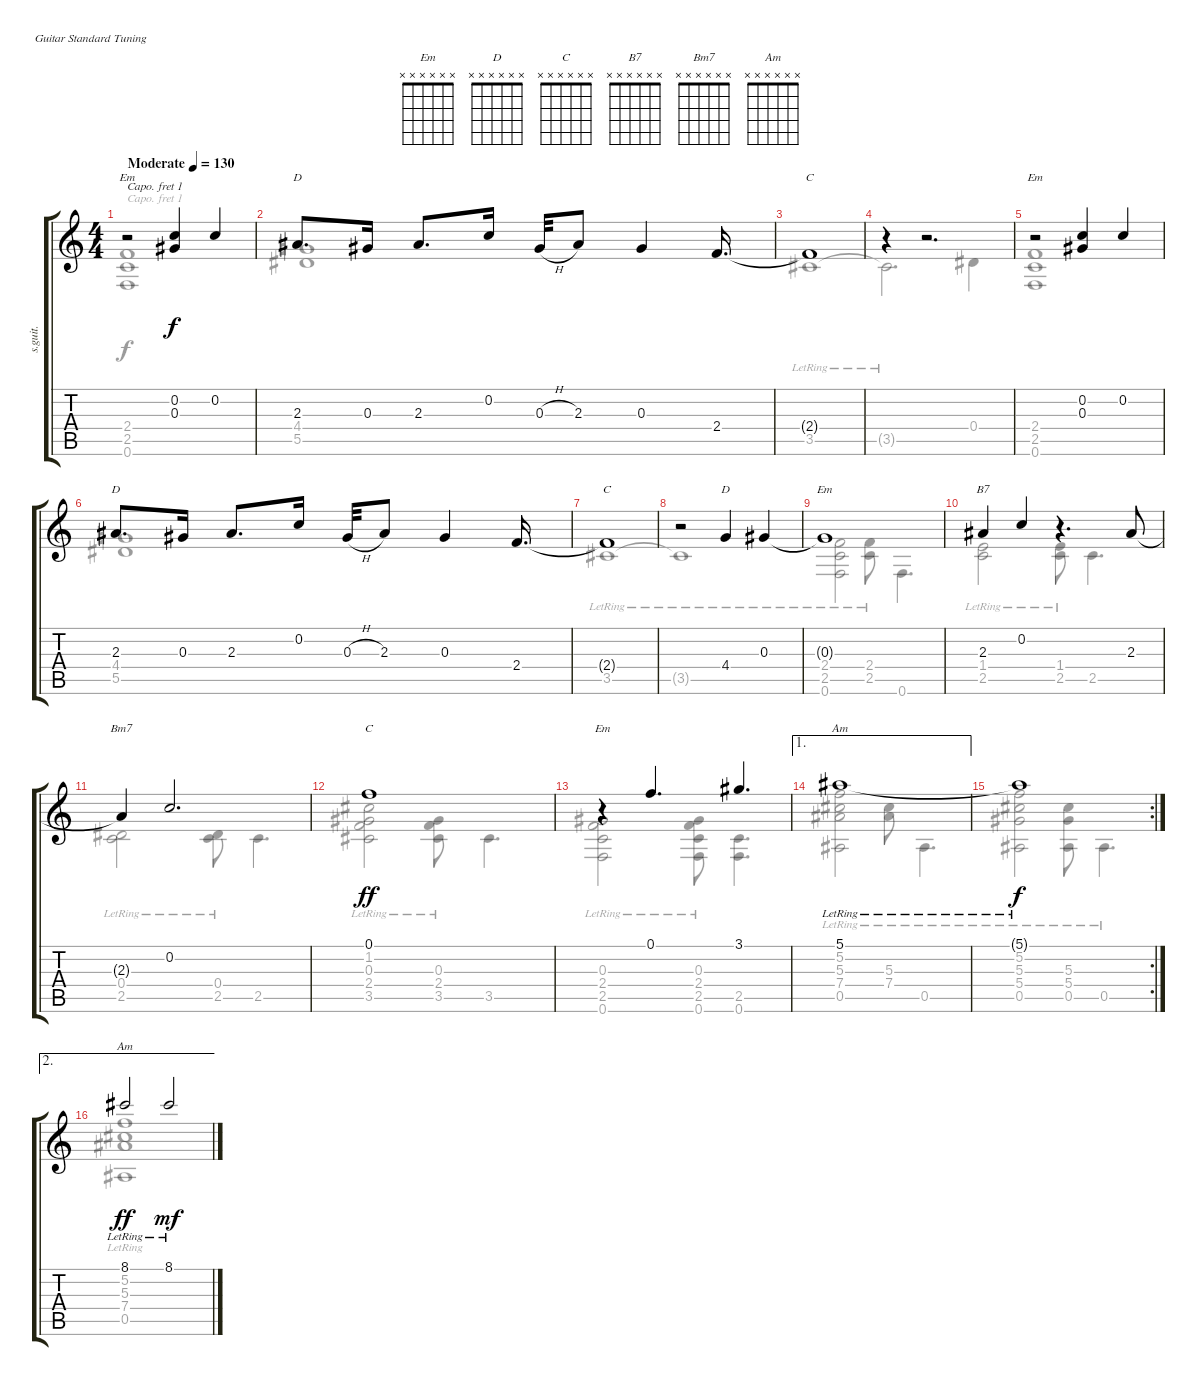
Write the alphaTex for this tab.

\defaultSystemsLayout 4
\bracketExtendMode groupsimilarinstruments
\otherSystemsTrackNameOrientation horizontal
\track ("Дорожка 1" "s.guit.") {instrument acousticguitarsteel}
\staff {score tabs}
\capo 1
\tuning (E4 B3 G3 D3 A2 E2)
\chord ("Em" x x x x x x)
\chord ("D" x x x x x x)
\chord ("C" x x x x x x)
\chord ("B7" x x x x x x)
\chord ("Bm7" x x x x x x)
\chord ("Am" x x x x x x)
\voice
\ts (4 4)
\beaming (8 2 2 2 2)
\tempo (130 "Moderate")
\clef g2
\scale
1.11421
\ks c
r.2{ch "Em" dy f instrument acousticguitarsteel beam Up} (0.2 0.3{acc x}).4{beam Up} 0.2.4{beam Up} |
\scale
0.938947 2.3{acc x}.8{d ch "D" beam Up} 0.3{acc x}.16{beam Up} 2.3{acc x}.8{d beam Up} 0.2.16{beam Up} 0.3{h acc x}.32{beam Up} 2.3{acc x}.8{beam Up} 0.3{acc x}.4{beam Up} 2.4.16{d beam Up} |
\scale
0.946842 2.4{t}.1{ch "C" beam Up} |
\scale
1.07126 r.4{beam Up} r.2{d beam Up} |
\scale
0.980158 r.2{ch "Em" beam Up} (0.2 0.3{acc x}).4{beam Up} 0.2.4{beam Up} |
\scale
0.948579 2.3{acc x}.8{d ch "D" beam Up} 0.3{acc x}.16{beam Up} 2.3{acc x}.8{d beam Up} 0.2.16{beam Up} 0.3{h acc x}.32{beam Up} 2.3{acc x}.8{beam Up} 0.3{acc x}.4{beam Up} 2.4.16{d beam Up} |
\scale
1.04495 2.4{t}.1{ch "C" beam Up} |
\scale
0.977526 r.2{beam Up} 4.4{acc #}.4{ch "D" beam Up} 0.3{acc x}.4{beam Up} |
\scale
0.977526 0.3{t acc x}.1{ch "Em" beam Up} |
\scale
1.06337 2.3{acc x}.4{ch "B7" beam Up} 0.2.4{beam Up} r.4{d beam Up} 2.3{acc x}.8{beam Up} |
\scale
0.972263 2.3{t acc x}.4{ch "Bm7" beam Up} 0.2.2{d beam Up} |
\scale
0.964368 0.1.1{ch "C" dy ff beam Up} |
\scale
1.05447 r.4{ch "Em" beam Up} 0.1.4{d beam Up} 3.1{acc x}.4{d beam Up} |
\ae 1
\scale
0.955474 5.1{lr acc x}.1{ch "Am" beam Up} |
\rc 2
\scale
0.990053 5.1{lr t acc x}.1{dy f beam Up} |
\ae 2
\scale
1.04579 8.1{lr acc #}.2{ch "Am" dy ff beam Up} 8.1{lr acc #}.2{dy mf beam Up}
\voice
\clef g2
\ottava regular
\simile none
\scale
1.11421
\ks c
(2.4 2.5 0.6).1{dy f beam Down} |
\scale
0.938947 (4.4{acc #} 5.5{acc x}).1{beam Down} |
\scale
0.946842 3.5{lr acc #}.1{beam Down} |
\scale
1.07126 3.5{lr t acc #}.2{d beam Down} 0.4{acc x}.4{beam Down} |
\scale
0.980158 (2.4 2.5 0.6).1{beam Down} |
\scale
0.948579 (4.4{acc #} 5.5{acc x}).1{beam Down} |
\scale
1.04495 3.5{lr acc #}.1{beam Down} |
\scale
0.977526 3.5{lr t acc #}.1{beam Down} |
\scale
0.977526 (2.4{lr} 2.5{lr} 0.6{lr}).2{beam Down} (2.4{lr} 2.5{lr}).8{beam Down} 0.6.4{d beam Down} |
\scale
1.06337 (1.4{lr acc #} 2.5{lr}).2{beam Down} (1.4{lr acc #} 2.5{lr}).8{beam Down} 2.5.4{d beam Down} |
\scale
0.972263 (0.4{lr acc x} 2.5{lr}).2{beam Down} (0.4{lr acc x} 2.5{lr}).8{beam Down} 2.5.4{d beam Down} |
\scale
0.964368 (1.2{acc #} 0.3{acc x} 2.4{lr} 3.5{lr acc #}).2{beam Down} (0.3{lr acc x} 2.4{lr} 3.5{lr acc #}).8{beam Down} 3.5{acc #}.4{d beam Down} |
\scale
1.05447 (0.3{lr acc x} 2.4{lr} 2.5{lr} 0.6{lr}).2{beam Down} (0.3{lr acc x} 2.4{lr} 2.5{lr} 0.6{lr}).8{beam Down} (2.5 0.6).4{d beam Down} |
\scale
0.955474 (5.2{lr} 5.3{lr acc #} 7.4{lr acc x} 0.5{lr acc x}).2{beam Down} (5.3{lr acc #} 7.4{lr acc x}).8{beam Down} 0.5{lr acc x}.4{d beam Down} |
\scale
0.990053 (5.2{lr} 5.3{lr acc #} 5.4{lr acc x} 0.5{lr acc x}).2{beam Down} (5.3{lr acc #} 5.4{lr acc x} 0.5{lr acc x}).8{beam Down} 0.5{lr acc x}.4{d beam Down} |
\scale
1.04579 (5.2{lr} 5.3{lr acc #} 7.4{lr acc x} 0.5{lr acc x}).1{beam Down}
